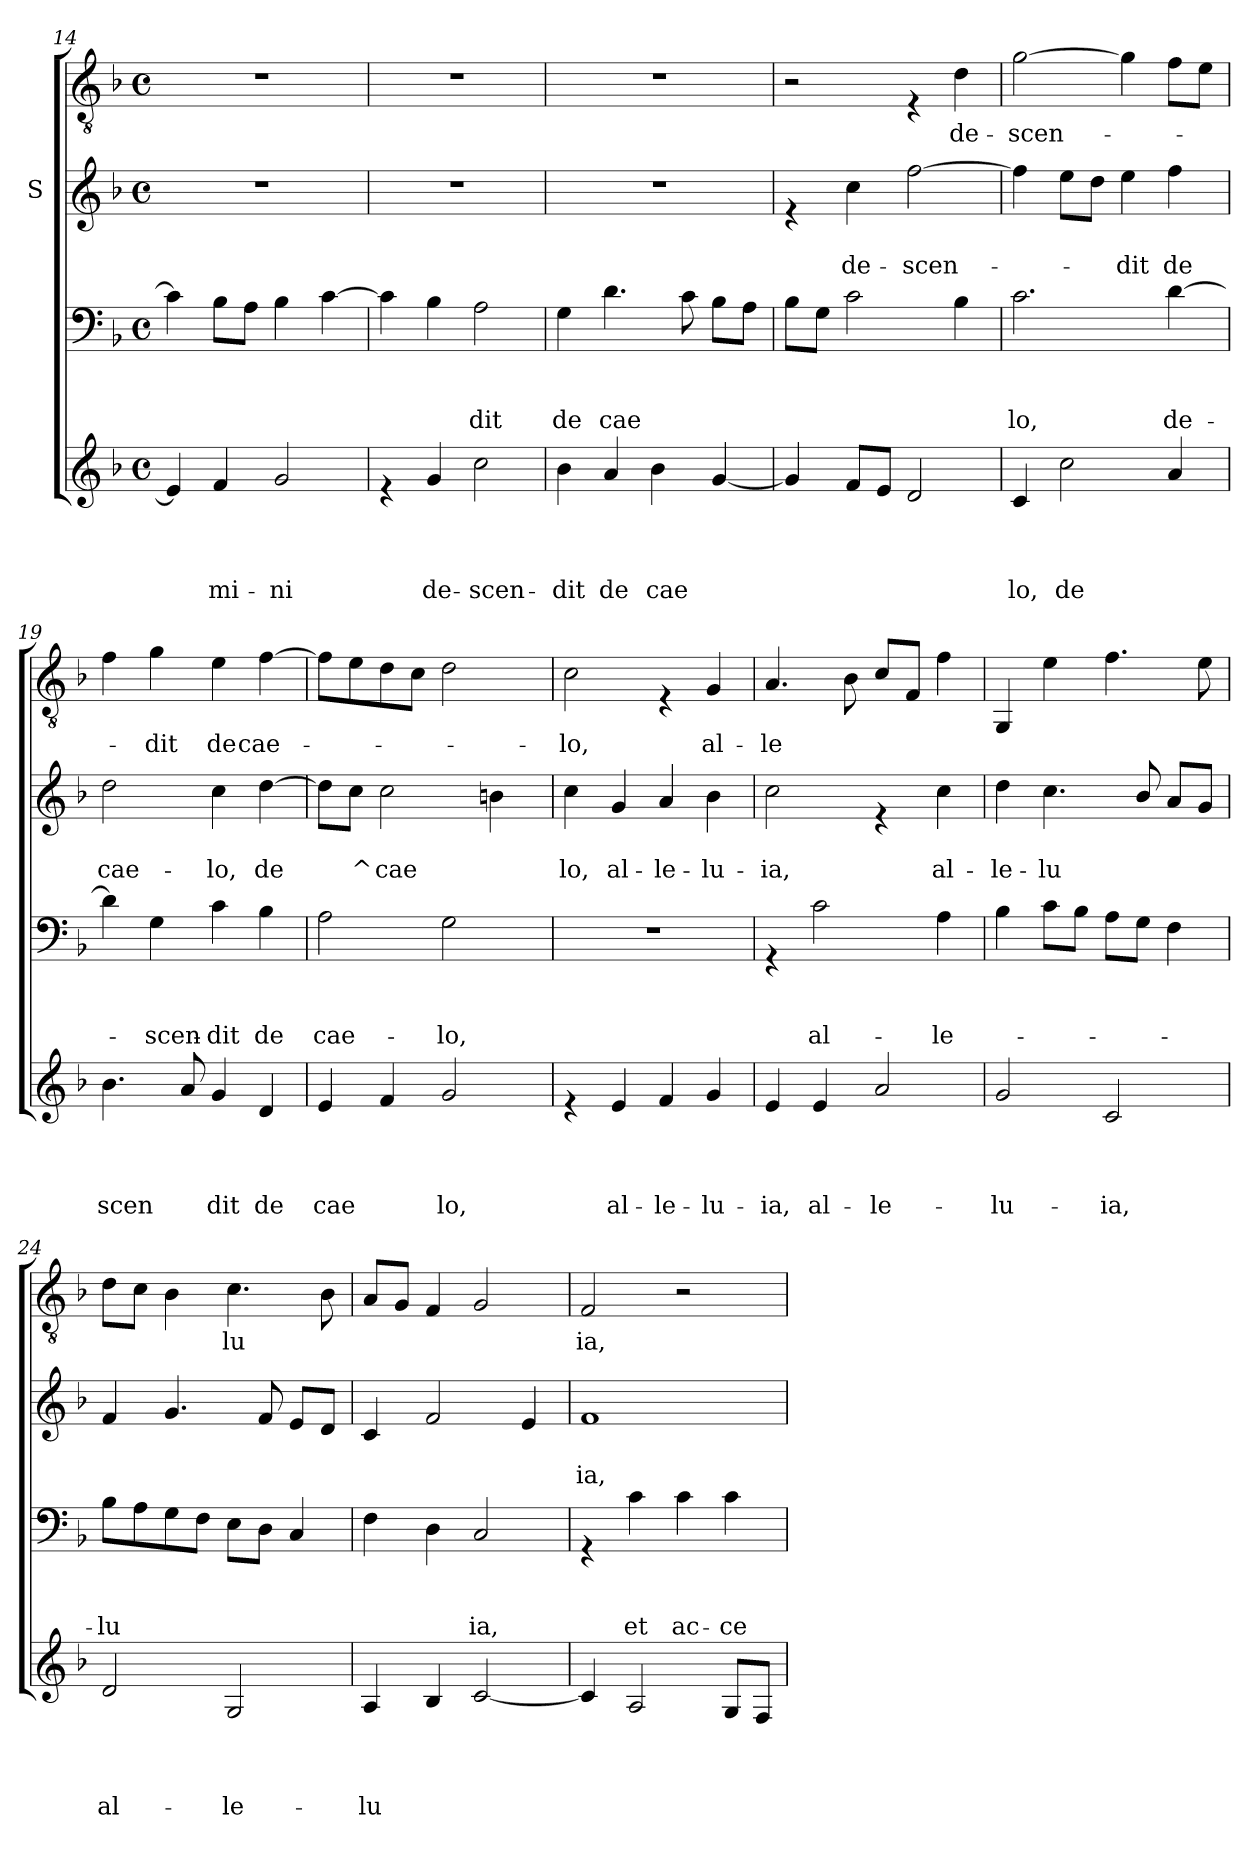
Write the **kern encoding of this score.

**kern	**text	**text	**text	**text	**kern	**text	**text	**text	**kern	**text	**text	**kern	**text
*part4	*part4	*part4	*part4	*part4	*part3	*part3	*part3	*part3	*part2	*part2	*part2	*part1	*part1
*staff4	*staff4	*staff4	*staff4	*staff4	*staff3	*staff3	*staff3	*staff3	*staff2	*staff2	*staff2	*staff1	*staff1
*	*	*	*	*	*	*	*	*	*I"S	*	*	*	*
*clefG2	*	*	*	*	*clefF4	*	*	*	*clefG2	*	*	*clefGv2	*
*k[b-]	*	*	*	*	*k[b-]	*	*	*	*k[b-]	*	*	*k[b-]	*
*F:	*	*	*	*	*F:	*	*	*	*F:	*	*	*F:	*
*M4/4	*	*	*	*	*M4/4	*	*	*	*M4/4	*	*	*M4/4	*
*met(c)	*	*	*	*	*met(c)	*	*	*	*met(c)	*	*	*met(c)	*
=14	=14	=14	=14	=14	=14	=14	=14	=14	=14	=14	=14	=14	=14
4e/]	.	.	.	.	4c\]	.	.	.	1r	.	.	1r	.
!	!	!	!	!LO:LY:b	!	!	!	!	!	!	!	!	!
4f/	.	.	.	-mi-	8B-\L	.	.	.	.	.	.	.	.
.	.	.	.	.	8A\J	.	.	.	.	.	.	.	.
!	!	!	!	!LO:LY:b	!	!	!	!	!	!	!	!	!
2g/	.	.	.	-ni	4B-\	.	.	.	.	.	.	.	.
.	.	.	.	.	[>4c\	.	.	.	.	.	.	.	.
=15	=15	=15	=15	=15	=15	=15	=15	=15	=15	=15	=15	=15	=15
4re	.	.	.	.	4c\]	.	.	.	1r	.	.	1r	.
!	!	!	!	!LO:LY:b	!	!	!	!	!	!	!	!	!
4g/	.	.	.	de-	4B-\	.	.	.	.	.	.	.	.
!	!	!	!	!LO:LY:b	!	!	!	!LO:LY:b	!	!	!	!	!
2cc\	.	.	.	-scen-	2A\	.	.	-dit	.	.	.	.	.
=16	=16	=16	=16	=16	=16	=16	=16	=16	=16	=16	=16	=16	=16
!	!	!	!	!LO:LY:b	!	!	!	!LO:LY:b	!	!	!	!	!
4b-\	.	.	.	-dit	4G\	.	.	de	1r	.	.	1r	.
!	!	!	!	!LO:LY:b	!	!	!	!LO:LY:b	!	!	!	!	!
4a/	.	.	.	de	4.d\	.	.	cae	.	.	.	.	.
!	!	!	!	!LO:LY:b	!	!	!	!	!	!	!	!	!
4b-\	.	.	.	cae	.	.	.	.	.	.	.	.	.
.	.	.	.	.	8c\	.	.	.	.	.	.	.	.
[<4g/	.	.	.	.	8B-\L	.	.	.	.	.	.	.	.
.	.	.	.	.	8A\J	.	.	.	.	.	.	.	.
=17	=17	=17	=17	=17	=17	=17	=17	=17	=17	=17	=17	=17	=17
4g/]	.	.	.	.	8B-\L	.	.	.	4re	.	.	2r	.
.	.	.	.	.	8G\J	.	.	.	.	.	.	.	.
!	!	!	!	!	!	!	!	!	!	!	!LO:LY:b	!	!
8f/L	.	.	.	.	2c\	.	.	.	4cc\	.	de-	.	.
8e/J	.	.	.	.	.	.	.	.	.	.	.	.	.
!	!	!	!	!	!	!	!	!	!	!	!LO:LY:b	!	!
2d/	.	.	.	.	.	.	.	.	[>2ff\	.	-scen-	4rE	.
!	!	!	!	!	!	!	!	!	!	!	!	!	!LO:LY:b
.	.	.	.	.	4B-\	.	.	.	.	.	.	4d\	de-
!!LO:LB:g=z
=18	=18	=18	=18	=18	=18	=18	=18	=18	=18	=18	=18	=18	=18
!	!	!	!	!LO:LY:b	!	!	!	!LO:LY:b	!	!	!	!	!LO:LY:b
4c/	.	.	.	lo,	2.c\	.	.	lo,	4ff\]	.	.	[>2g\	-scen-
!	!	!	!	!LO:LY:b	!	!	!	!	!	!	!	!	!
2cc\	.	.	.	de	.	.	.	.	8ee\L	.	.	.	.
.	.	.	.	.	.	.	.	.	8dd\J	.	.	.	.
!	!	!	!	!	!	!	!	!	!	!	!LO:LY:b	!	!
.	.	.	.	.	.	.	.	.	4ee\	.	-dit	4g\]	.
!	!	!	!	!	!	!	!	!LO:LY:b	!	!	!LO:LY:b	!	!
4a/	.	.	.	.	[>4d\	.	.	de-	4ff\	.	de	8f\L	.
.	.	.	.	.	.	.	.	.	.	.	.	8e\J	.
=19	=19	=19	=19	=19	=19	=19	=19	=19	=19	=19	=19	=19	=19
!	!	!	!	!LO:LY:b	!	!	!	!	!	!	!LO:LY:b	!	!
4.b-\	.	.	.	scen	4d\]	.	.	.	2dd\	.	cae-	4f\	.
!	!	!	!	!	!	!	!	!LO:LY:b	!	!	!	!	!LO:LY:b
.	.	.	.	.	4G\	.	.	-scen-	.	.	.	4g\	-dit
8a/	.	.	.	.	.	.	.	.	.	.	.	.	.
!	!	!	!	!LO:LY:b	!	!	!	!LO:LY:b	!	!	!LO:LY:b	!	!LO:LY:b
4g/	.	.	.	dit	4c\	.	.	-dit	4cc\	.	-lo,	4e\	de
!	!	!	!	!LO:LY:b	!	!	!	!LO:LY:b	!	!	!LO:LY:b	!	!LO:LY:b
4d/	.	.	.	de	4B-\	.	.	de	[>4dd\	.	de	[>4f\	cae-
=20	=20	=20	=20	=20	=20	=20	=20	=20	=20	=20	=20	=20	=20
!	!	!	!	!LO:LY:b	!	!	!	!LO:LY:b	!	!	!	!	!
4e/	.	.	.	cae	2A\	.	.	cae-	8dd\L]	.	.	8f\L]	.
!	!	!	!	!	!	!	!	!	!	!	!LO:LY:b	!	!
.	.	.	.	.	.	.	.	.	8cc\J	.	^	8e\	.
!	!	!	!	!	!	!	!	!	!	!	!LO:LY:b	!	!
4f/	.	.	.	.	.	.	.	.	2cc\	.	cae	8d\	.
.	.	.	.	.	.	.	.	.	.	.	.	8c\J	.
!	!	!	!	!LO:LY:b	!	!	!	!LO:LY:b	!	!	!	!	!
2g/	.	.	.	lo,	2G\	.	.	-lo,	.	.	.	2d\	.
.	.	.	.	.	.	.	.	.	4bn\	.	.	.	.
=21	=21	=21	=21	=21	=21	=21	=21	=21	=21	=21	=21	=21	=21
!	!	!	!	!	!	!	!	!	!	!	!LO:LY:b	!	!LO:LY:b
4re	.	.	.	.	1r	.	.	.	4cc\	.	lo,	2c\	-lo,
!	!	!	!	!LO:LY:b	!	!	!	!	!	!	!LO:LY:b	!	!
4e/	.	.	.	al-	.	.	.	.	4g/	.	al-	.	.
!	!	!	!	!LO:LY:b	!	!	!	!	!	!	!LO:LY:b	!	!
4f/	.	.	.	-le-	.	.	.	.	4a/	.	-le-	4rE	.
!	!	!	!	!LO:LY:b	!	!	!	!	!	!	!LO:LY:b	!	!LO:LY:b
4g/	.	.	.	-lu-	.	.	.	.	4b-\	.	-lu-	4G/	al-
=22	=22	=22	=22	=22	=22	=22	=22	=22	=22	=22	=22	=22	=22
!	!	!	!	!LO:LY:b	!	!	!	!	!	!	!LO:LY:b	!	!LO:LY:b
4e/	.	.	.	-ia,	4rGG	.	.	.	2cc\	.	-ia,	4.A/	-le
!	!	!	!	!LO:LY:b	!	!	!	!LO:LY:b	!	!	!	!	!
4e/	.	.	.	al-	2c\	.	.	al-	.	.	.	.	.
.	.	.	.	.	.	.	.	.	.	.	.	8B-\	.
!	!	!	!	!LO:LY:b	!	!	!	!	!	!	!	!	!
2a/	.	.	.	-le-	.	.	.	.	4re	.	.	8c/L	.
.	.	.	.	.	.	.	.	.	.	.	.	8F/J	.
!	!	!	!	!	!	!	!	!LO:LY:b	!	!	!LO:LY:b	!	!
.	.	.	.	.	4A\	.	.	-le-	4cc\	.	al-	4f\	.
!!LO:LB:g=z
=23	=23	=23	=23	=23	=23	=23	=23	=23	=23	=23	=23	=23	=23
!	!	!	!	!LO:LY:b	!	!	!	!	!	!	!LO:LY:b	!	!
2g/	.	.	.	-lu-	4B-\	.	.	.	4dd\	.	-le-	4GG/	.
!	!	!	!	!	!	!	!	!	!	!	!LO:LY:b	!	!
.	.	.	.	.	8c\L	.	.	.	4.cc\	.	-lu	4e\	.
.	.	.	.	.	8B-\J	.	.	.	.	.	.	.	.
!	!	!	!	!LO:LY:b	!	!	!	!	!	!	!	!	!
2c/	.	.	.	-ia,	8A\L	.	.	.	.	.	.	4.f\	.
.	.	.	.	.	8G\J	.	.	.	8b-/	.	.	.	.
.	.	.	.	.	4F\	.	.	.	8a/L	.	.	.	.
.	.	.	.	.	.	.	.	.	8g/J	.	.	8e\	.
=24	=24	=24	=24	=24	=24	=24	=24	=24	=24	=24	=24	=24	=24
!	!	!	!	!LO:LY:b	!	!	!	!LO:LY:b	!	!	!	!	!
2d/	.	.	.	al-	8B-\L	.	.	-lu	4f/	.	.	8d\L	.
.	.	.	.	.	8A\	.	.	.	.	.	.	8c\J	.
.	.	.	.	.	8G\	.	.	.	4.g/	.	.	4B-\	.
.	.	.	.	.	8F\J	.	.	.	.	.	.	.	.
!	!	!	!	!LO:LY:b	!	!	!	!	!	!	!	!	!LO:LY:b
2G/	.	.	.	-le-	8E\L	.	.	.	.	.	.	4.c\	lu
.	.	.	.	.	8D\J	.	.	.	8f/	.	.	.	.
.	.	.	.	.	4C/	.	.	.	8e/L	.	.	.	.
.	.	.	.	.	.	.	.	.	8d/J	.	.	8B-\	.
=25	=25	=25	=25	=25	=25	=25	=25	=25	=25	=25	=25	=25	=25
!	!	!	!	!LO:LY:b	!	!	!	!	!	!	!	!	!
4A/	.	.	.	-lu	4F\	.	.	.	4c/	.	.	8A/L	.
.	.	.	.	.	.	.	.	.	.	.	.	8G/J	.
4B-/	.	.	.	.	4D\	.	.	.	2f/	.	.	4F/	.
!	!	!	!	!	!	!	!	!LO:LY:b	!	!	!	!	!
[<2c/	.	.	.	.	2C/	.	.	ia,	.	.	.	2G/	.
.	.	.	.	.	.	.	.	.	4e/	.	.	.	.
=26	=26	=26	=26	=26	=26	=26	=26	=26	=26	=26	=26	=26	=26
!	!	!	!	!	!	!	!	!	!	!	!LO:LY:b	!	!LO:LY:b
4c/]	.	.	.	.	4rGG	.	.	.	1f	.	ia,	2F/	ia,
!	!	!	!	!	!	!	!	!LO:LY:b	!	!	!	!	!
2A/	.	.	.	.	4c\	.	.	et	.	.	.	.	.
!	!	!	!	!	!	!	!	!LO:LY:b	!	!	!	!	!
.	.	.	.	.	4c\	.	.	ac-	.	.	.	2r	.
!	!	!	!	!	!	!	!	!LO:LY:b	!	!	!	!	!
8G/L	.	.	.	.	4c\	.	.	-ce-	.	.	.	.	.
8F/J	.	.	.	.	.	.	.	.	.	.	.	.	.
=	=	=	=	=	=	=	=	=	=	=	=	=	=
*-	*-	*-	*-	*-	*-	*-	*-	*-	*-	*-	*-	*-	*-
